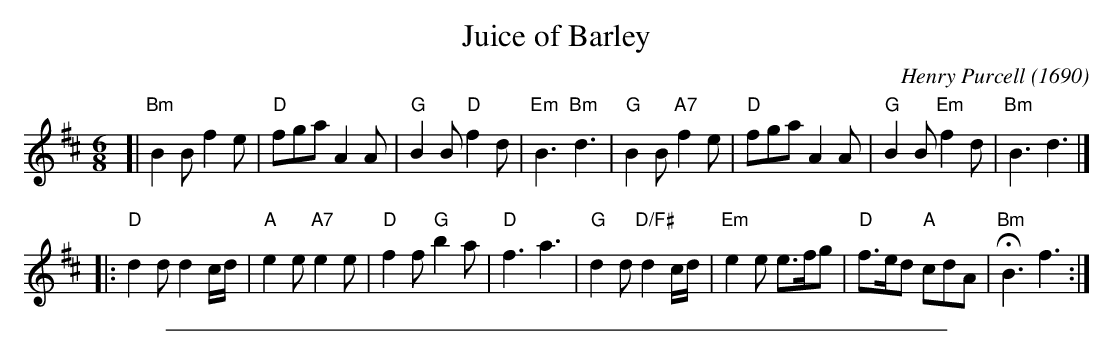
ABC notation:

X:1
T: Juice of Barley
C: Henry Purcell (1690)
M: 6/8
L: 1/8
K: Bm
[|"Bm"B2B     f2e | "D"fga A2A | "G"B2B  "D"f2d | "Em"B3 "Bm"d3 \
|  "G"B2B "A7"f2e | "D"fga A2A | "G"B2B "Em"f2d | "Bm"B3     d3 |]
|: "D"d2d       d2c/d/ |  "A"e2e "A7"e2e | "D"f2f  "G"b2a | "D"f3 a3 \
|  "G"d2d "D/F#"d2c/d/ | "Em"e2e    e>fg | "D"f>ed "A"cdA | "Bm"HB3 f3 :|
